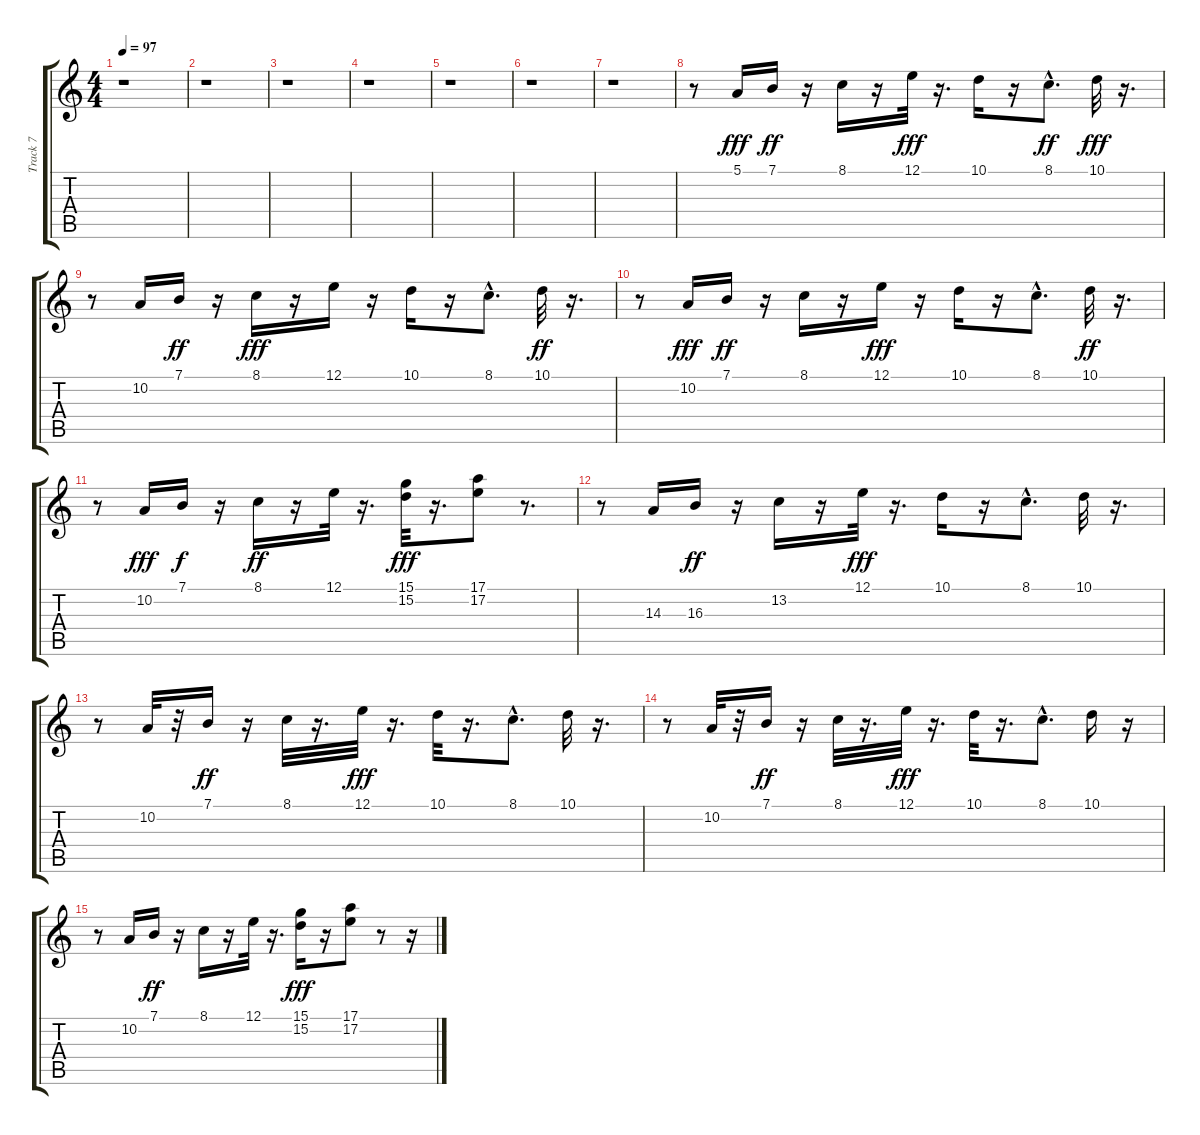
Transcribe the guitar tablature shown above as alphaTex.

\track ("Track 7" "Track 7") {instrument trumpet}
\staff {score tabs}
\tuning (E4 B3 G3 D3 A2 E2) {hide}
\ts (4 4)
\tempo 97
\clef g2
\ks c
r.1{dy fff} |
r.1 |
r.1 |
r.1 |
r.1 |
r.1 |
r.1 |
r.8 5.1.16 7.1.16{dy ff} r.16 8.1.16 r.16 12.1.32{dy fff} r.16{d} 10.1.16 r.16 8.1{hac}.8{d dy ff} 10.1.32{dy fff} r.16{d} |
r.8 10.2.16 7.1.16{dy ff} r.16 8.1.16{dy fff} r.16 12.1.16 r.16 10.1.16 r.16 8.1{hac}.8{d} 10.1.32{dy ff} r.16{d} |
r.8 10.2.16{dy fff} 7.1.16{dy ff} r.16 8.1.16 r.16 12.1.16{dy fff} r.16 10.1.16 r.16 8.1{hac}.8{d} 10.1.32{dy ff} r.16{d} |
r.8 10.2.16{dy fff} 7.1.16{dy f} r.16 8.1.16{dy ff} r.16 12.1.32 r.16{d} (15.1 15.2).32{dy fff} r.16{d} (17.1 17.2).8 r.8{d} |
r.8 14.3.16 16.3.16{dy ff} r.16 13.2.16 r.16 12.1.32{dy fff} r.16{d} 10.1.16 r.16 8.1{hac}.8{d} 10.1.32 r.16{d} |
r.8 10.2.32 r.32 7.1.16{dy ff} r.16 8.1.32 r.16{d} 12.1.32{dy fff} r.16{d} 10.1.32 r.16{d} 8.1{hac}.8{d} 10.1.32 r.16{d} |
r.8 10.2.32 r.32 7.1.16{dy ff} r.16 8.1.32 r.16{d} 12.1.32{dy fff} r.16{d} 10.1.32 r.16{d} 8.1{hac}.8{d} 10.1.16 r.16 |
r.8 10.2.16 7.1.16{dy ff} r.16 8.1.16 r.16 12.1.32 r.16{d} (15.1 15.2).16{dy fff} r.16 (17.1 17.2).8 r.8 r.16
